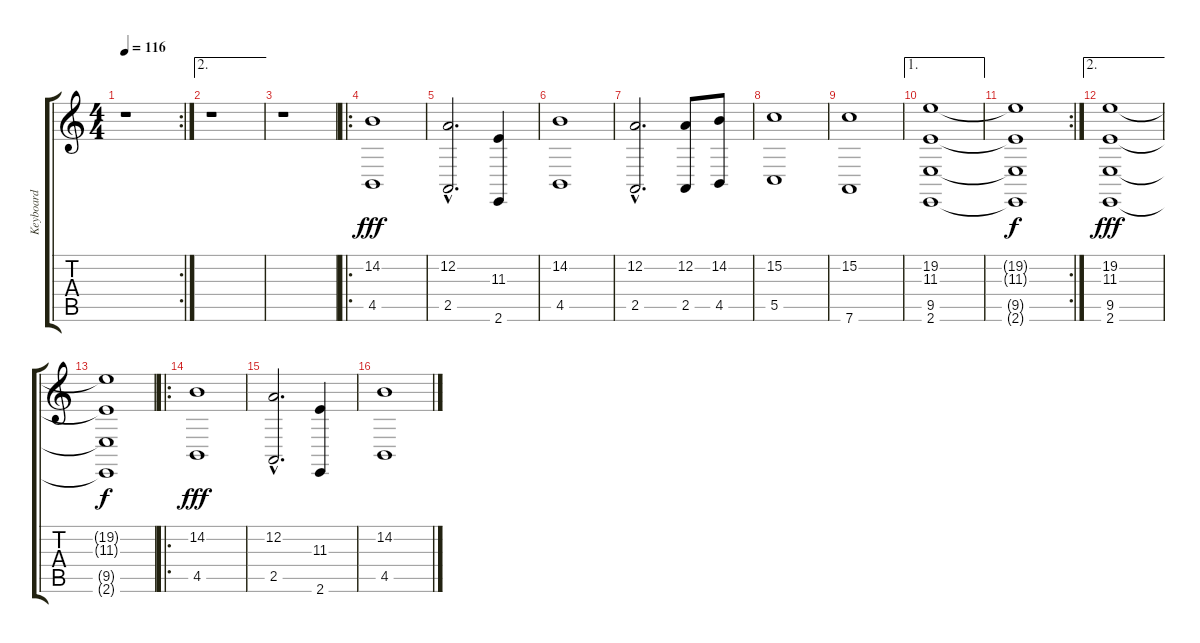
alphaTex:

\track ("Keyboard" "Keyboard") {instrument whistle}
\staff {score tabs}
\tuning (D4 A3 F3 C3 G2 D2) {hide}
\rc 2
\ts (4 4)
\tempo 116
\clef g2
\ks c
r.1{dy f} |
\ae 2
r.1 |
r.1 |
\ro
(14.2 4.5).1{dy fff volume 13 instrument stringensemble1} |
(12.2{hac} 2.5{hac}).2{d} (11.3 2.6).4 |
(14.2 4.5).1 |
(12.2{hac} 2.5{hac}).2{d} (12.2 2.5).8 (14.2 4.5).8 |
(15.2 5.5).1 |
(15.2 7.6).1 |
\ae 1
(19.2 11.3 9.5 2.6).1 |
\rc 2
(19.2{t} 11.3{t} 9.5{t} 2.6{t}).1{dy f} |
\ae 2
(19.2 11.3 9.5 2.6).1{dy fff} |
(19.2{t} 11.3{t} 9.5{t} 2.6{t}).1{dy f} |
\ro
(14.2 4.5).1{dy fff volume 13 instrument stringensemble1} |
(12.2{hac} 2.5{hac}).2{d} (11.3 2.6).4 |
(14.2 4.5).1
